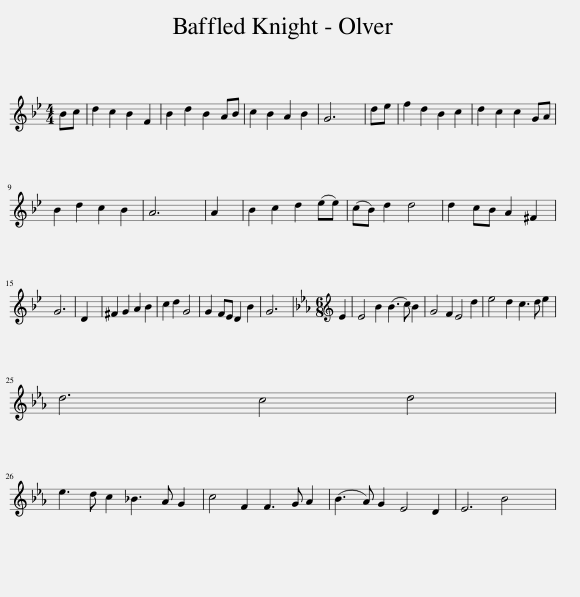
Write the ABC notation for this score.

X:1
L:1/8
M:4/4
I:linebreak $
K:Bb
V:1 treble
V:1
 Bc | d2 c2 B2 F2 | B2 d2 B2 AB | c2 B2 A2 B2 | G6 | %5
 de | f2 d2 B2 c2 | d2 c2 c2 GA |$ B2 d2 c2 B2 | A6 | %10
 A2 | B2 c2 d2 (ee) | (cB) d2 d4 | d2 cB A2 ^F2 |$ G6 | %15
 D2 | ^F2 G2 A2 B2 | c2 d2 G4 | G2 FE D2 B2 | G6 x2 | %20
[K:Eb][M:6/8][K:treble] E2 | E4 B2 (B3 c) B2 | G4 F2 E4 d2 | e4 d2 c3 d e2 |$ d6 c4 d4 |$ %25
 e3 d c2 _B3 A G2 | c4 F2 F3 G A2 | (B3 A) G2 E4 D2 | E6 B4 x2 | %29
